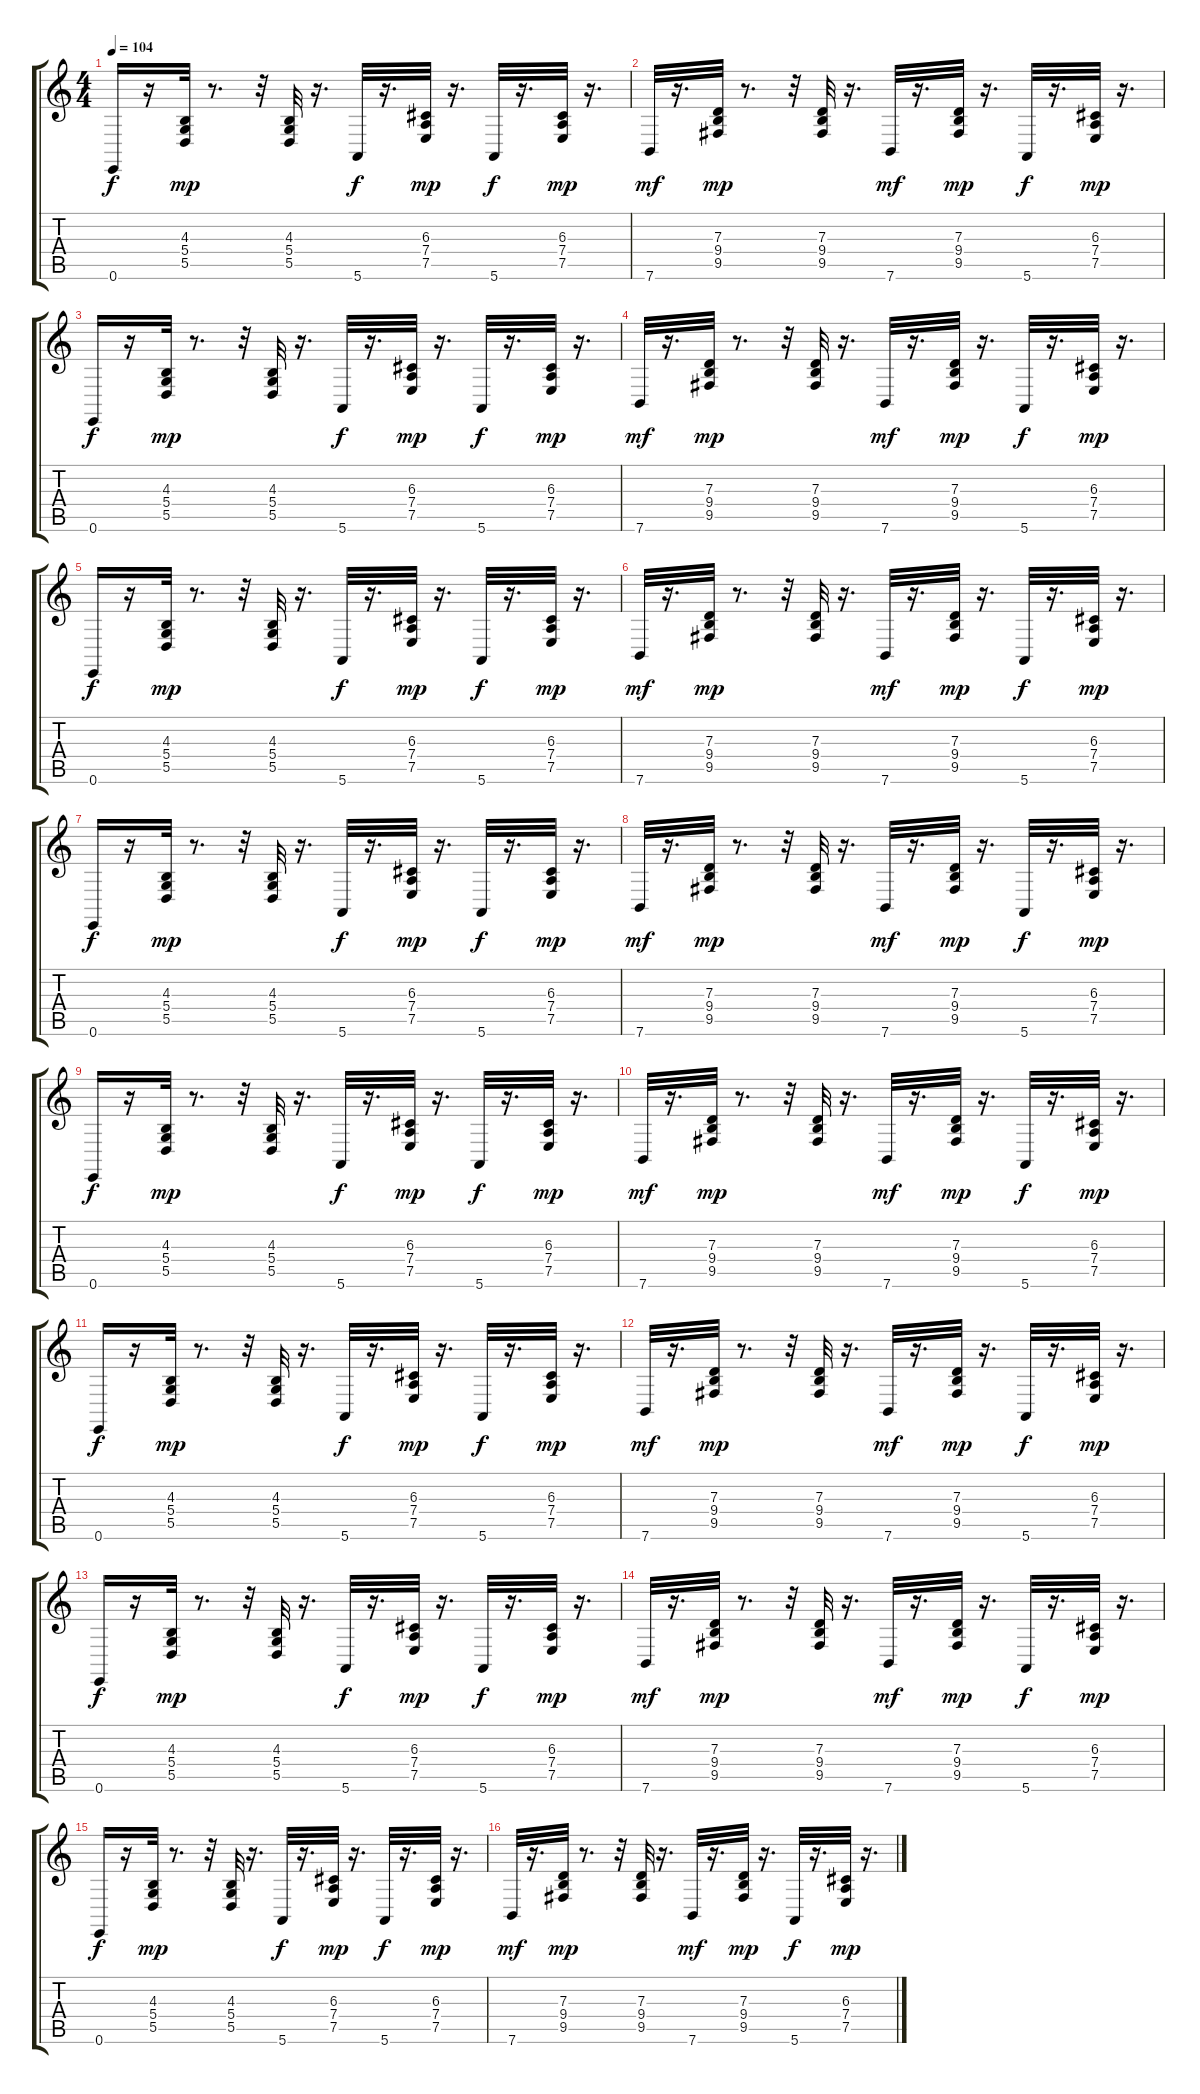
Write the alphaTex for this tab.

\track "" {instrument pizzicatostrings}
\staff {score tabs}
\tuning (E4 B3 G3 D3 A2 E2) {hide}
\ts (4 4)
\tempo 104
\clef g2
\ks c
0.6.16{dy f} r.16 (4.3 5.4 5.5).32{dy mp} r.8{d} r.32 (4.3 5.4 5.5).32 r.16{d} 5.6.32{dy f} r.16{d} (6.3 7.4 7.5).32{dy mp} r.16{d} 5.6.32{dy f} r.16{d} (6.3 7.4 7.5).32{dy mp} r.16{d} |
7.6.32{dy mf} r.16{d} (7.3 9.4 9.5).32{dy mp} r.8{d} r.32 (7.3 9.4 9.5).32 r.16{d} 7.6.32{dy mf} r.16{d} (7.3 9.4 9.5).32{dy mp} r.16{d} 5.6.32{dy f} r.16{d} (6.3 7.4 7.5).32{dy mp} r.16{d} |
0.6.16{dy f} r.16 (4.3 5.4 5.5).32{dy mp} r.8{d} r.32 (4.3 5.4 5.5).32 r.16{d} 5.6.32{dy f} r.16{d} (6.3 7.4 7.5).32{dy mp} r.16{d} 5.6.32{dy f} r.16{d} (6.3 7.4 7.5).32{dy mp} r.16{d} |
7.6.32{dy mf} r.16{d} (7.3 9.4 9.5).32{dy mp} r.8{d} r.32 (7.3 9.4 9.5).32 r.16{d} 7.6.32{dy mf} r.16{d} (7.3 9.4 9.5).32{dy mp} r.16{d} 5.6.32{dy f} r.16{d} (6.3 7.4 7.5).32{dy mp} r.16{d} |
0.6.16{dy f} r.16 (4.3 5.4 5.5).32{dy mp} r.8{d} r.32 (4.3 5.4 5.5).32 r.16{d} 5.6.32{dy f} r.16{d} (6.3 7.4 7.5).32{dy mp} r.16{d} 5.6.32{dy f} r.16{d} (6.3 7.4 7.5).32{dy mp} r.16{d} |
7.6.32{dy mf} r.16{d} (7.3 9.4 9.5).32{dy mp} r.8{d} r.32 (7.3 9.4 9.5).32 r.16{d} 7.6.32{dy mf} r.16{d} (7.3 9.4 9.5).32{dy mp} r.16{d} 5.6.32{dy f} r.16{d} (6.3 7.4 7.5).32{dy mp} r.16{d} |
0.6.16{dy f} r.16 (4.3 5.4 5.5).32{dy mp} r.8{d} r.32 (4.3 5.4 5.5).32 r.16{d} 5.6.32{dy f} r.16{d} (6.3 7.4 7.5).32{dy mp} r.16{d} 5.6.32{dy f} r.16{d} (6.3 7.4 7.5).32{dy mp} r.16{d} |
7.6.32{dy mf} r.16{d} (7.3 9.4 9.5).32{dy mp} r.8{d} r.32 (7.3 9.4 9.5).32 r.16{d} 7.6.32{dy mf} r.16{d} (7.3 9.4 9.5).32{dy mp} r.16{d} 5.6.32{dy f} r.16{d} (6.3 7.4 7.5).32{dy mp} r.16{d} |
0.6.16{dy f} r.16 (4.3 5.4 5.5).32{dy mp} r.8{d} r.32 (4.3 5.4 5.5).32 r.16{d} 5.6.32{dy f} r.16{d} (6.3 7.4 7.5).32{dy mp} r.16{d} 5.6.32{dy f} r.16{d} (6.3 7.4 7.5).32{dy mp} r.16{d} |
7.6.32{dy mf} r.16{d} (7.3 9.4 9.5).32{dy mp} r.8{d} r.32 (7.3 9.4 9.5).32 r.16{d} 7.6.32{dy mf} r.16{d} (7.3 9.4 9.5).32{dy mp} r.16{d} 5.6.32{dy f} r.16{d} (6.3 7.4 7.5).32{dy mp} r.16{d} |
0.6.16{dy f} r.16 (4.3 5.4 5.5).32{dy mp} r.8{d} r.32 (4.3 5.4 5.5).32 r.16{d} 5.6.32{dy f} r.16{d} (6.3 7.4 7.5).32{dy mp} r.16{d} 5.6.32{dy f} r.16{d} (6.3 7.4 7.5).32{dy mp} r.16{d} |
7.6.32{dy mf} r.16{d} (7.3 9.4 9.5).32{dy mp} r.8{d} r.32 (7.3 9.4 9.5).32 r.16{d} 7.6.32{dy mf} r.16{d} (7.3 9.4 9.5).32{dy mp} r.16{d} 5.6.32{dy f} r.16{d} (6.3 7.4 7.5).32{dy mp} r.16{d} |
0.6.16{dy f} r.16 (4.3 5.4 5.5).32{dy mp} r.8{d} r.32 (4.3 5.4 5.5).32 r.16{d} 5.6.32{dy f} r.16{d} (6.3 7.4 7.5).32{dy mp} r.16{d} 5.6.32{dy f} r.16{d} (6.3 7.4 7.5).32{dy mp} r.16{d} |
7.6.32{dy mf} r.16{d} (7.3 9.4 9.5).32{dy mp} r.8{d} r.32 (7.3 9.4 9.5).32 r.16{d} 7.6.32{dy mf} r.16{d} (7.3 9.4 9.5).32{dy mp} r.16{d} 5.6.32{dy f} r.16{d} (6.3 7.4 7.5).32{dy mp} r.16{d} |
0.6.16{dy f} r.16 (4.3 5.4 5.5).32{dy mp} r.8{d} r.32 (4.3 5.4 5.5).32 r.16{d} 5.6.32{dy f} r.16{d} (6.3 7.4 7.5).32{dy mp} r.16{d} 5.6.32{dy f} r.16{d} (6.3 7.4 7.5).32{dy mp} r.16{d} |
7.6.32{dy mf} r.16{d} (7.3 9.4 9.5).32{dy mp} r.8{d} r.32 (7.3 9.4 9.5).32 r.16{d} 7.6.32{dy mf} r.16{d} (7.3 9.4 9.5).32{dy mp} r.16{d} 5.6.32{dy f} r.16{d} (6.3 7.4 7.5).32{dy mp} r.16{d}
